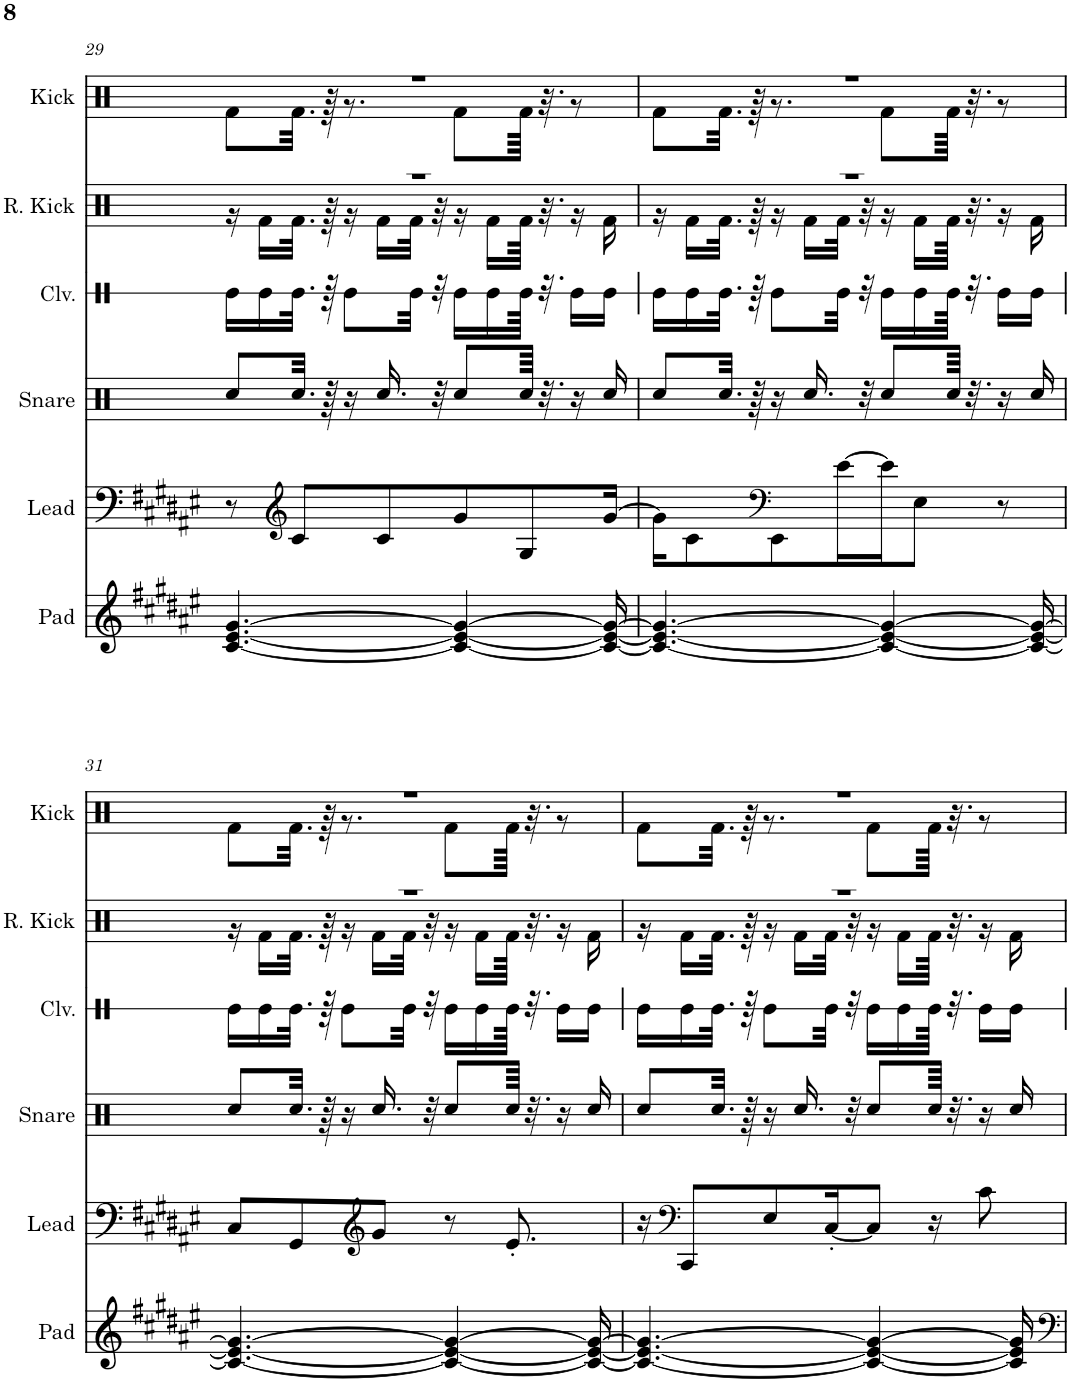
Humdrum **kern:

**kern	**kern	**kern	**kern	**kern	**kern
*part6	*part5	*part4	*part3	*part2	*part1
*staff6	*staff5	*staff4	*staff3	*staff2	*staff1
*I"Pad	*I"Lead	*I"Snare	*I"Claves	*I"Reverb Kick	*I"Kick
*I'Pad	*I'Lead	*I'Snare	*I'Clv.	*I'R. Kick	*I'Kick
!!LO:PB:g=z
*clefG2	*clefF4	*clefX	*clefX	*clefX	*clefX
*k[f#c#g#d#a#e#]	*k[f#c#g#d#a#e#]	*k[f#c#g#d#a#e#]	*k[f#c#g#d#a#e#]	*k[f#c#g#d#a#e#]	*k[f#c#g#d#a#e#]
*M11/16	*M11/16	*M11/16	*M11/16	*M11/16	*M11/16
=29	=29	=29	=29	=29	=29
*	*	*	*	*^	*^
[4.c#/ [4.e#/ [4.g#/	8r	8Rcc/L	16Re\LL	16%11r	16r	16%11r	8Rf\L
.	.	.	16Re\	.	16Rf\LL	.	.
*	*clefG2	*	*	*	*	*	*
.	8c#/L	32.Rcc/Jkk	32.Re\JJk	.	32.Rf\JJk	.	32.Rf\Jkk
.	.	64r	64r	.	64r	.	64r
.	.	16r	8Re\L	.	16r	.	8.r
.	8c#/	16.Rcc/	.	.	16Rf\LL	.	.
.	.	.	32Re\Jkk	.	32Rf\JJk	.	.
.	.	32r	32r	.	32r	.	.
4c#/_ 4e#/_ 4g#/_	8g#/	8Rcc/L	16Re\LL	.	16r	.	8Rf\L
.	.	.	16Re\	.	16Rf\LL	.	.
.	8G#/	64Rcc/Jkkk	64Re\JJkk	.	64Rf\JJkk	.	64Rf\Jkkk
.	.	32.r	32.r	.	32.r	.	32.r
.	.	16r	16Re\LL	.	16r	.	8r
16c#/_ 16e#/_ 16g#/_	[16g#/Jk	16Rcc/	16Re\JJ	.	16Rf\	.	.
=30	=30	=30	=30	=30	=30	=30	=30
4.c#/_ 4.e#/_ 4.g#/_	16g#\KL]	8Rcc/L	16Re\LL	16%11r	16r	16%11r	8Rf\L
.	8c#\	.	16Re\	.	16Rf\LL	.	.
.	.	32.Rcc/Jkk	32.Re\JJk	.	32.Rf\JJk	.	32.Rf\Jkk
.	.	64r	64r	.	64r	.	64r
*	*clefF4	*	*	*	*	*	*
.	8EE#\	16r	8Re\L	.	16r	.	8.r
.	.	16.Rcc/	.	.	16Rf\LL	.	.
.	[16e#\L	.	32Re\Jkk	.	32Rf\JJk	.	.
.	.	32r	32r	.	32r	.	.
4c#/_ 4e#/_ 4g#/_	16e#\J]	8Rcc/L	16Re\LL	.	16r	.	8Rf\L
.	8E#\J	.	16Re\	.	16Rf\LL	.	.
.	.	64Rcc/Jkkk	64Re\JJkk	.	64Rf\JJkk	.	64Rf\Jkkk
.	.	32.r	32.r	.	32.r	.	32.r
.	8r	16r	16Re\LL	.	16r	.	8r
16c#/_ 16e#/_ 16g#/_	.	16Rcc/	16Re\JJ	.	16Rf\	.	.
!!LO:LB:g=z	!!
=31	=31	=31	=31	=31	=31	=31	=31
4.c#/_ 4.e#/_ 4.g#/_	8C#/L	8Rcc/L	16Re\LL	16%11r	16r	16%11r	8Rf\L
.	.	.	16Re\	.	16Rf\LL	.	.
.	8GG#/	32.Rcc/Jkk	32.Re\JJk	.	32.Rf\JJk	.	32.Rf\Jkk
.	.	64r	64r	.	64r	.	64r
.	.	16r	8Re\L	.	16r	.	8.r
*	*clefG2	*	*	*	*	*	*
.	8g#/J	16.Rcc/	.	.	16Rf\LL	.	.
.	.	.	32Re\Jkk	.	32Rf\JJk	.	.
.	.	32r	32r	.	32r	.	.
4c#/_ 4e#/_ 4g#/_	8r	8Rcc/L	16Re\LL	.	16r	.	8Rf\L
.	.	.	16Re\	.	16Rf\LL	.	.
.	8.e#'/	64Rcc/Jkkk	64Re\JJkk	.	64Rf\JJkk	.	64Rf\Jkkk
.	.	32.r	32.r	.	32.r	.	32.r
.	.	16r	16Re\LL	.	16r	.	8r
16c#/_ 16e#/_ 16g#/_	.	16Rcc/	16Re\JJ	.	16Rf\	.	.
=32	=32	=32	=32	=32	=32	=32	=32
4.c#/_ 4.e#/_ 4.g#/_	16r	8Rcc/L	16Re\LL	16%11r	16r	16%11r	8Rf\L
*	*clefF4	*	*	*	*	*	*
.	8CC#/L	.	16Re\	.	16Rf\LL	.	.
.	.	32.Rcc/Jkk	32.Re\JJk	.	32.Rf\JJk	.	32.Rf\Jkk
.	.	64r	64r	.	64r	.	64r
.	8E#/	16r	8Re\L	.	16r	.	8.r
.	.	16.Rcc/	.	.	16Rf\LL	.	.
.	[16C#'/K	.	32Re\Jkk	.	32Rf\JJk	.	.
.	.	32r	32r	.	32r	.	.
4c#/_ 4e#/_ 4g#/_	8C#/J]	8Rcc/L	16Re\LL	.	16r	.	8Rf\L
.	.	.	16Re\	.	16Rf\LL	.	.
.	16r	64Rcc/Jkkk	64Re\JJkk	.	64Rf\JJkk	.	64Rf\Jkkk
.	.	32.r	32.r	.	32.r	.	32.r
.	8c#\	16r	16Re\LL	.	16r	.	8r
16c#/] 16e#/] 16g#/]	.	16Rcc/	16Re\JJ	.	16Rf\	.	.
*	*	*	*	*v	*v	*	*
*	*	*	*	*	*v	*v
=	=	=	=	=	=
*-	*-	*-	*-	*-	*-
